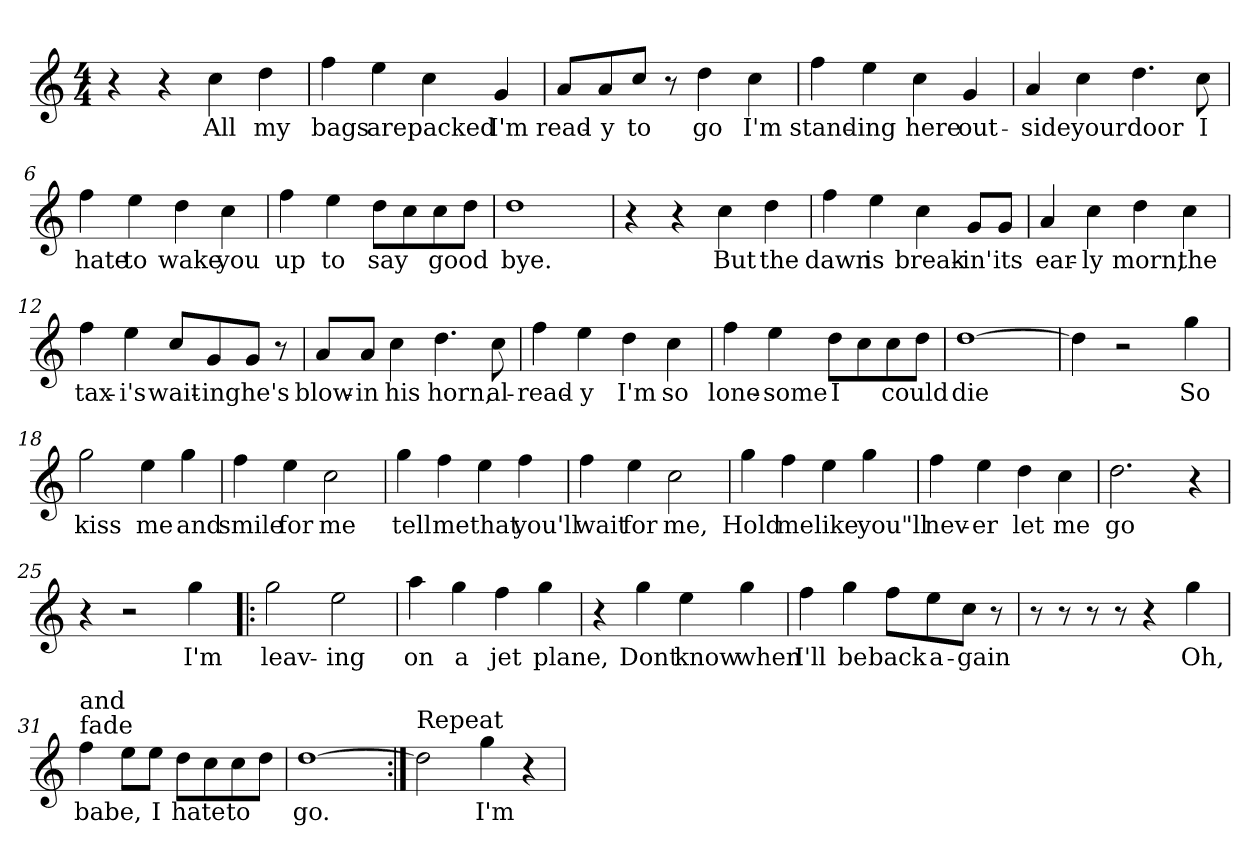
**kern	**text
*part1	*part1
*staff1	*staff1
*clefG2	*
*k[]	*
*C:	*
*M4/4	*
=1	=1
4r	.
4r	.
4cc\	All
4dd\	my
=2	=2
4ff\	bags
4ee\	are
4cc\	packed
4g/	I'm
=3	=3
8a/L	read-
8a/	-y
8cc/J	to
8r	.
4dd\	go
4cc\	I'm
=4	=4
4ff\	stand-
4ee\	-ing
4cc\	here
4g/	out-
!!LO:LB:g=z
=5	=5
4a/	-side
4cc\	your
4.dd\	door
8cc\	I
=6	=6
4ff\	hate
4ee\	to
4dd\	wake
4cc\	you
=7	=7
4ff\	up
4ee\	to
8dd\L	say
8cc\	.
8cc\	-good
8dd\J	.
=8	=8
1dd	bye.
=9	=9
4r	.
4r	.
4cc\	But
4dd\	the
!!LO:LB:g=z
=10	=10
4ff\	dawn
4ee\	is
4cc\	break-
8g/L	-in'
8g/J	its
=11	=11
4a/	ear-
4cc\	-ly
4dd\	morn,
4cc\	the
=12	=12
4ff\	tax-
4ee\	-i's
8cc/L	wait-
8g/	-ing
8g/J	he's
8r	.
!!LO:LB:g=z
=13	=13
8a/L	blow-
8a/J	-in
4cc\	his
4.dd\	horn,
8cc\	al-
=14	=14
4ff\	-read-
4ee\	-y
4dd\	I'm
4cc\	so
=15	=15
4ff\	lone-
4ee\	-some
8dd\L	I
8cc\	.
8cc\	could
8dd\J	.
=16	=16
[1dd	die
=17	=17
4dd\]	.
2r	.
4gg\	So
!!LO:LB:g=z
=18	=18
2gg\	kiss
4ee\	me
4gg\	and
=19	=19
4ff\	smile
4ee\	for
2cc\	me
=20	=20
4gg\	tell
4ff\	me
4ee\	that
4ff\	you'll
=21	=21
4ff\	wait
4ee\	for
2cc\	me,
=22	=22
4gg\	Hold
4ff\	me
4ee\	like
4gg\	you"ll
!!LO:LB:g=z
=23	=23
4ff\	nev-
4ee\	-er
4dd\	let
4cc\	me
=24	=24
2.dd\	go
4r	.
=25	=25
4r	.
2r	.
4gg\	I'm
=26!|:	=26!|:
2gg\	leav-
2ee\	-ing
=27	=27
4aa\	on
4gg\	a
4ff\	jet
4gg\	plane,
=28	=28
4r	.
4gg\	Dont
4ee\	know
4gg\	when
!!LO:LB:g=z
=29	=29
4ff\	I'll
4gg\	be
8ff\L	back
8ee\	a-
8cc\J	gain
8r	.
=30	=30
8r	.
8r	.
8r	.
8r	.
4r	.
4gg\	Oh,
=31	=31
!LO:TX:a:t=fade	!
!LO:TX:a:t=and	!
4ff\	babe,
8ee\L	.
8ee\J	I
8dd\L	hate
8cc\	.
8cc\	to
8dd\J	.
=32	=32
[1dd	go.
=33:|!	=33:|!
!LO:TX:a:t=Repeat	!
2dd\]	.
4gg\	I'm
4r	.
=	=
*-	*-
